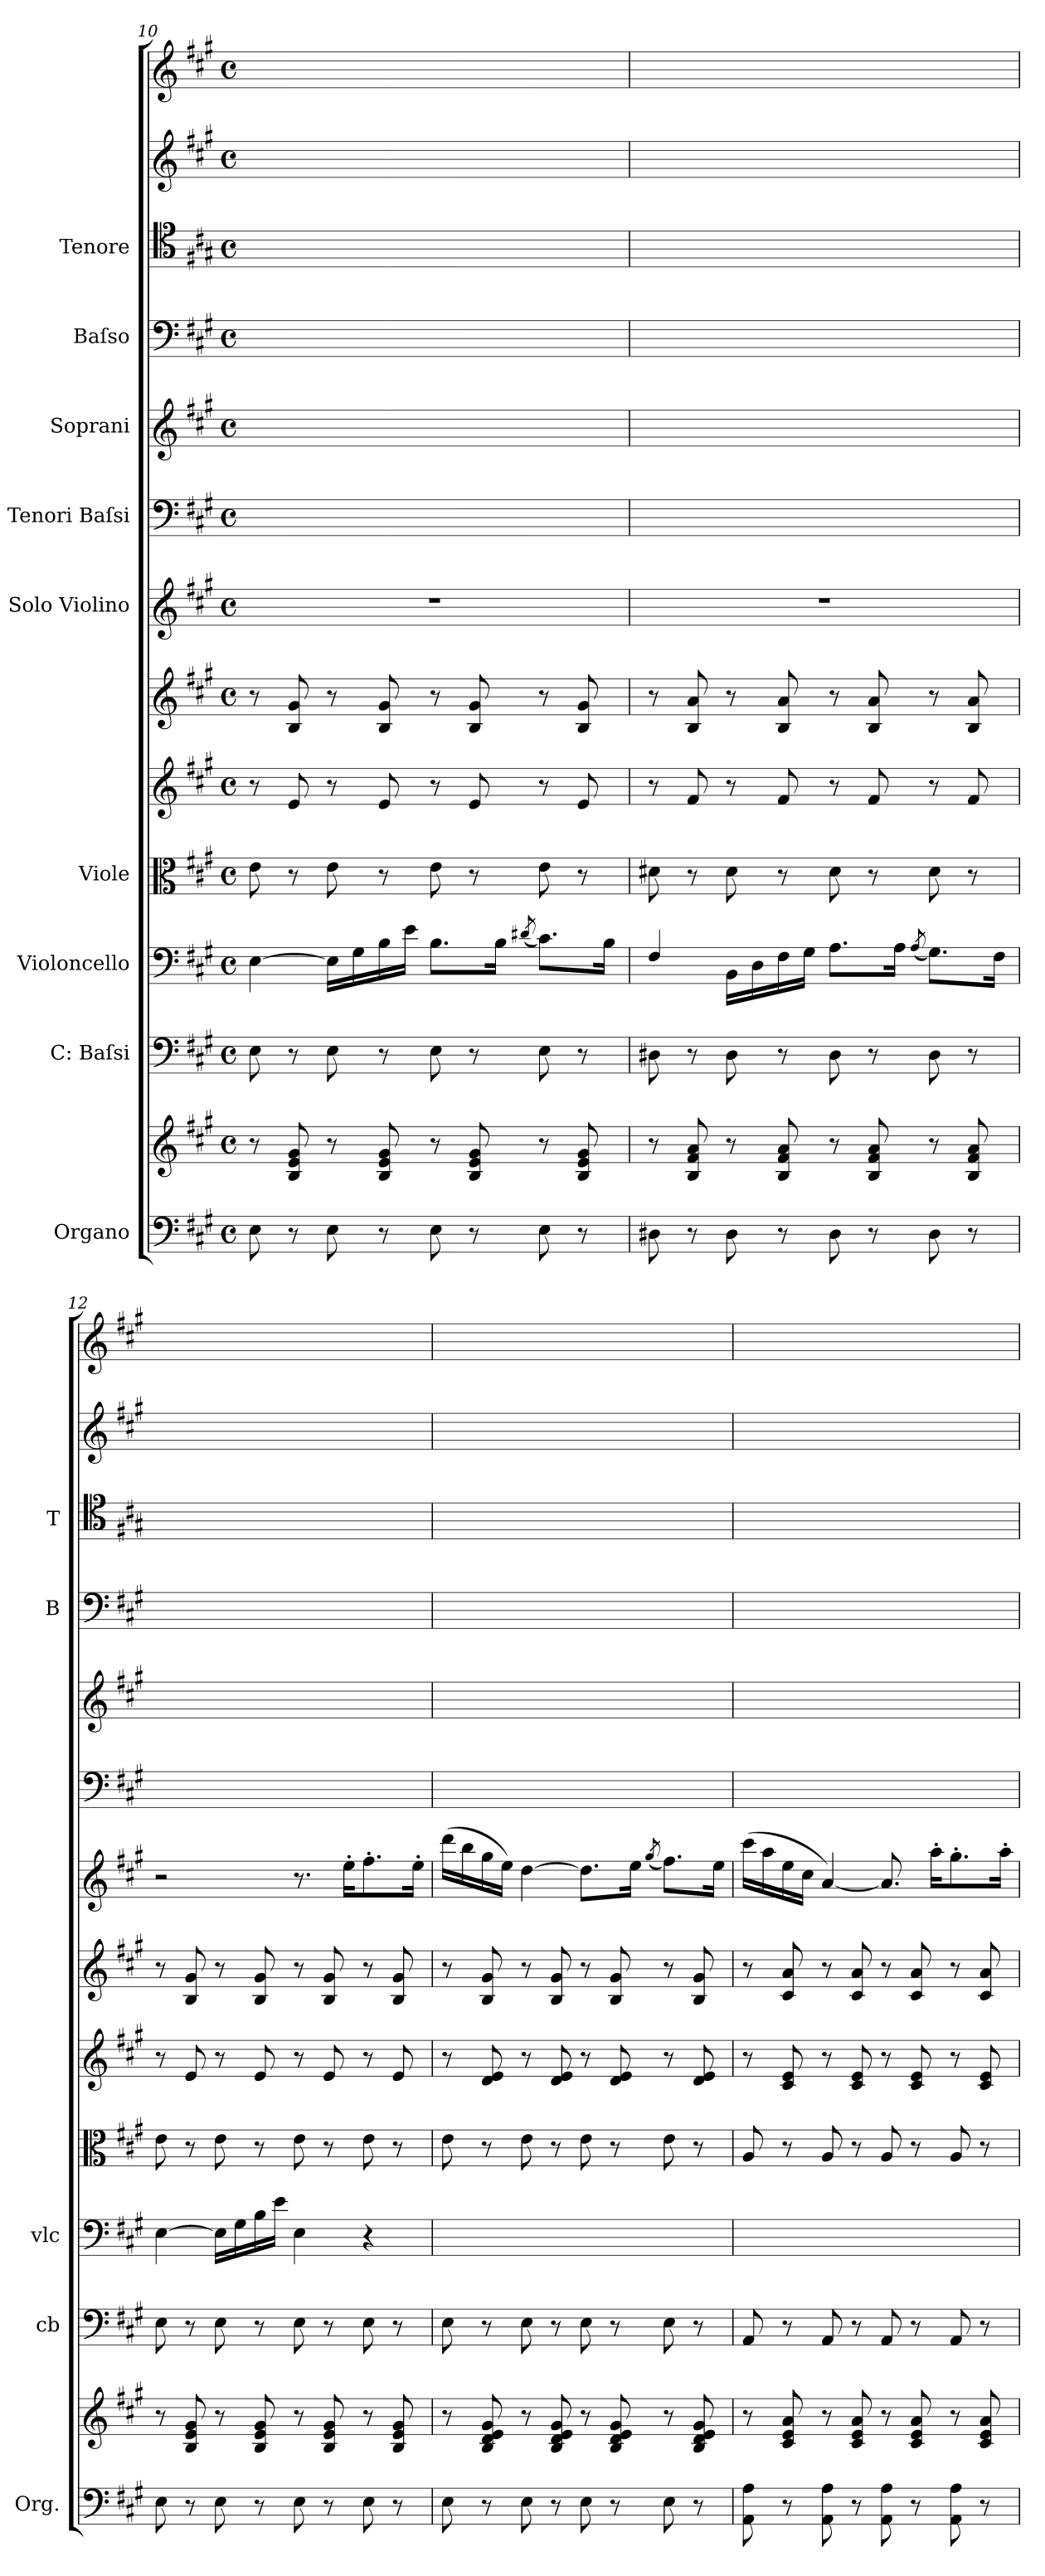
**kern	**kern	**kern	**kern	**kern	**kern	**kern	**kern	**kern	**kern	**kern	**kern	**kern	**kern
*part13	*part13	*part12	*part11	*part10	*part9	*part8	*part7	*part6	*part5	*part4	*part3	*part2	*part1
*staff14	*staff13	*staff12	*staff11	*staff10	*staff9	*staff8	*staff7	*staff6	*staff5	*staff4	*staff3	*staff2	*staff1
*I"Organo	*	*I"C: Baſsi	*I"Violoncello	*I"Viole	*	*	*I"Solo Violino	*I"Tenori Baſsi	*I"Soprani	*I"Baſso	*I"Tenore	*	*
*I'Org.	*	*I'cb	*I'vlc	*	*	*	*	*	*	*I'B	*I'T	*	*
*clefF4	*clefG2	*clefF4	*clefF4	*clefC3	*clefG2	*clefG2	*clefG2	*clefF4	*clefG2	*clefF4	*clefC4	*clefG2	*clefG2
*k[f#c#g#]	*k[f#c#g#]	*k[f#c#g#]	*k[f#c#g#]	*k[f#c#g#]	*k[f#c#g#]	*k[f#c#g#]	*k[f#c#g#]	*k[f#c#g#]	*k[f#c#g#]	*k[f#c#g#]	*k[f#c#g#]	*k[f#c#g#]	*k[f#c#g#]
*M4/4	*M4/4	*M4/4	*M4/4	*M4/4	*M4/4	*M4/4	*M4/4	*M4/4	*M4/4	*M4/4	*M4/4	*M4/4	*M4/4
*met(c)	*met(c)	*met(c)	*met(c)	*met(c)	*met(c)	*met(c)	*met(c)	*met(c)	*met(c)	*met(c)	*met(c)	*met(c)	*met(c)
=10	=10	=10	=10	=10	=10	=10	=10	=10	=10	=10	=10	=10	=10
8E\	8r	8E\	[4E\	8e\	8r	8r	1r	1ryy	1ryy	1ryy	1ryy	1ryy	1ryy
8r	8B/ 8e/ 8g#/	8r	.	8r	8e/	8B/ 8g#/	.	.	.	.	.	.	.
8E\	8r	8E\	16E\LL]	8e\	8r	8r	.	.	.	.	.	.	.
.	.	.	16G#\	.	.	.	.	.	.	.	.	.	.
8r	8B/ 8e/ 8g#/	8r	16B\	8r	8e/	8B/ 8g#/	.	.	.	.	.	.	.
.	.	.	16e\JJ	.	.	.	.	.	.	.	.	.	.
8E\	8r	8E\	8.B\L	8e\	8r	8r	.	.	.	.	.	.	.
8r	8B/ 8e/ 8g#/	8r	.	8r	8e/	8B/ 8g#/	.	.	.	.	.	.	.
.	.	.	16B\Jk	.	.	.	.	.	.	.	.	.	.
.	.	.	(8qd#X/	.	.	.	.	.	.	.	.	.	.
8E\	8r	8E\	8.c#\L)	8e\	8r	8r	.	.	.	.	.	.	.
8r	8B/ 8e/ 8g#/	8r	.	8r	8e/	8B/ 8g#/	.	.	.	.	.	.	.
.	.	.	16B\Jk	.	.	.	.	.	.	.	.	.	.
=11	=11	=11	=11	=11	=11	=11	=11	=11	=11	=11	=11	=11	=11
8D#X\	8r	8D#X\	4F#/	8d#X\	8r	8r	1r	1ryy	1ryy	1ryy	1ryy	1ryy	1ryy
8r	8B/ 8f#/ 8a/	8r	.	8r	8f#/	8B/ 8a/	.	.	.	.	.	.	.
8D#\	8r	8D#\	16BB\LL	8d#\	8r	8r	.	.	.	.	.	.	.
.	.	.	16D\	.	.	.	.	.	.	.	.	.	.
8r	8B/ 8f#/ 8a/	8r	16F#\	8r	8f#/	8B/ 8a/	.	.	.	.	.	.	.
.	.	.	16G#\JJ	.	.	.	.	.	.	.	.	.	.
8D#\	8r	8D#\	8.A\L	8d#\	8r	8r	.	.	.	.	.	.	.
8r	8B/ 8f#/ 8a/	8r	.	8r	8f#/	8B/ 8a/	.	.	.	.	.	.	.
.	.	.	16A\Jk	.	.	.	.	.	.	.	.	.	.
.	.	.	(8qA/	.	.	.	.	.	.	.	.	.	.
8D#\	8r	8D#\	8.G#\L)	8d#\	8r	8r	.	.	.	.	.	.	.
8r	8B/ 8f#/ 8a/	8r	.	8r	8f#/	8B/ 8a/	.	.	.	.	.	.	.
.	.	.	16F#\Jk	.	.	.	.	.	.	.	.	.	.
=12	=12	=12	=12	=12	=12	=12	=12	=12	=12	=12	=12	=12	=12
8E\	8r	8E\	[4E\	8e\	8r	8r	2r	1ryy	1ryy	1ryy	1ryy	1ryy	1ryy
8r	8B/ 8e/ 8g#/	8r	.	8r	8e/	8B/ 8g#/	.	.	.	.	.	.	.
8E\	8r	8E\	16E\LL]	8e\	8r	8r	.	.	.	.	.	.	.
.	.	.	16G#\	.	.	.	.	.	.	.	.	.	.
8r	8B/ 8e/ 8g#/	8r	16B\	8r	8e/	8B/ 8g#/	.	.	.	.	.	.	.
.	.	.	16e\JJ	.	.	.	.	.	.	.	.	.	.
8E\	8r	8E\	4E\	8e\	8r	8r	8.r	.	.	.	.	.	.
8r	8B/ 8e/ 8g#/	8r	.	8r	8e/	8B/ 8g#/	.	.	.	.	.	.	.
.	.	.	.	.	.	.	16ee'\KL	.	.	.	.	.	.
8E\	8r	8E\	4r	8e\	8r	8r	8.ff#'\	.	.	.	.	.	.
8r	8B/ 8e/ 8g#/	8r	.	8r	8e/	8B/ 8g#/	.	.	.	.	.	.	.
.	.	.	.	.	.	.	16ee'\Jk	.	.	.	.	.	.
=13	=13	=13	=13	=13	=13	=13	=13	=13	=13	=13	=13	=13	=13
8E\	8r	8E\	8E\yy	8e\	8r	8r	(16ddd\LL	1ryy	1ryy	1ryy	1ryy	1ryy	1ryy
.	.	.	.	.	.	.	16bb\	.	.	.	.	.	.
8r	8B/ 8d/ 8e/ 8g#/	8r	8ryy	8r	8d/ 8e/	8B/ 8g#/	16gg#\	.	.	.	.	.	.
.	.	.	.	.	.	.	16ee\JJ)	.	.	.	.	.	.
8E\	8r	8E\	8E\yy	8e\	8r	8r	[4dd\	.	.	.	.	.	.
8r	8B/ 8d/ 8e/ 8g#/	8r	8ryy	8r	8d/ 8e/	8B/ 8g#/	.	.	.	.	.	.	.
8E\	8r	8E\	8E\yy	8e\	8r	8r	8.dd\L]	.	.	.	.	.	.
8r	8B/ 8d/ 8e/ 8g#/	8r	8ryy	8r	8d/ 8e/	8B/ 8g#/	.	.	.	.	.	.	.
.	.	.	.	.	.	.	16ee\Jk	.	.	.	.	.	.
.	.	.	.	.	.	.	(8qgg#/	.	.	.	.	.	.
8E\	8r	8E\	8E\yy	8e\	8r	8r	8.ff#\L)	.	.	.	.	.	.
8r	8B/ 8d/ 8e/ 8g#/	8r	8ryy	8r	8d/ 8e/	8B/ 8g#/	.	.	.	.	.	.	.
.	.	.	.	.	.	.	16ee\Jk	.	.	.	.	.	.
=14	=14	=14	=14	=14	=14	=14	=14	=14	=14	=14	=14	=14	=14
8AA\ 8A\	8r	8AA/	8AA/yy	8A/	8r	8r	(16ccc#\LL	1ryy	1ryy	1ryy	1ryy	1ryy	1ryy
.	.	.	.	.	.	.	16aa\	.	.	.	.	.	.
8r	8c#/ 8e/ 8a/	8r	8ryy	8r	8c#/ 8e/	8c#/ 8a/	16ee\	.	.	.	.	.	.
.	.	.	.	.	.	.	16cc#\JJ	.	.	.	.	.	.
8AA\ 8A\	8r	8AA/	8AA/yy	8A/	8r	8r	[4a/)	.	.	.	.	.	.
8r	8c#/ 8e/ 8a/	8r	8ryy	8r	8c#/ 8e/	8c#/ 8a/	.	.	.	.	.	.	.
8AA\ 8A\	8r	8AA/	8AA/yy	8A/	8r	8r	8.a/]	.	.	.	.	.	.
8r	8c#/ 8e/ 8a/	8r	8ryy	8r	8c#/ 8e/	8c#/ 8a/	.	.	.	.	.	.	.
.	.	.	.	.	.	.	16aa'\KL	.	.	.	.	.	.
8AA\ 8A\	8r	8AA/	8AA/yy	8A/	8r	8r	8.gg#'\	.	.	.	.	.	.
8r	8c#/ 8e/ 8a/	8r	8ryy	8r	8c#/ 8e/	8c#/ 8a/	.	.	.	.	.	.	.
.	.	.	.	.	.	.	16aa'\Jk	.	.	.	.	.	.
=	=	=	=	=	=	=	=	=	=	=	=	=	=
*-	*-	*-	*-	*-	*-	*-	*-	*-	*-	*-	*-	*-	*-
